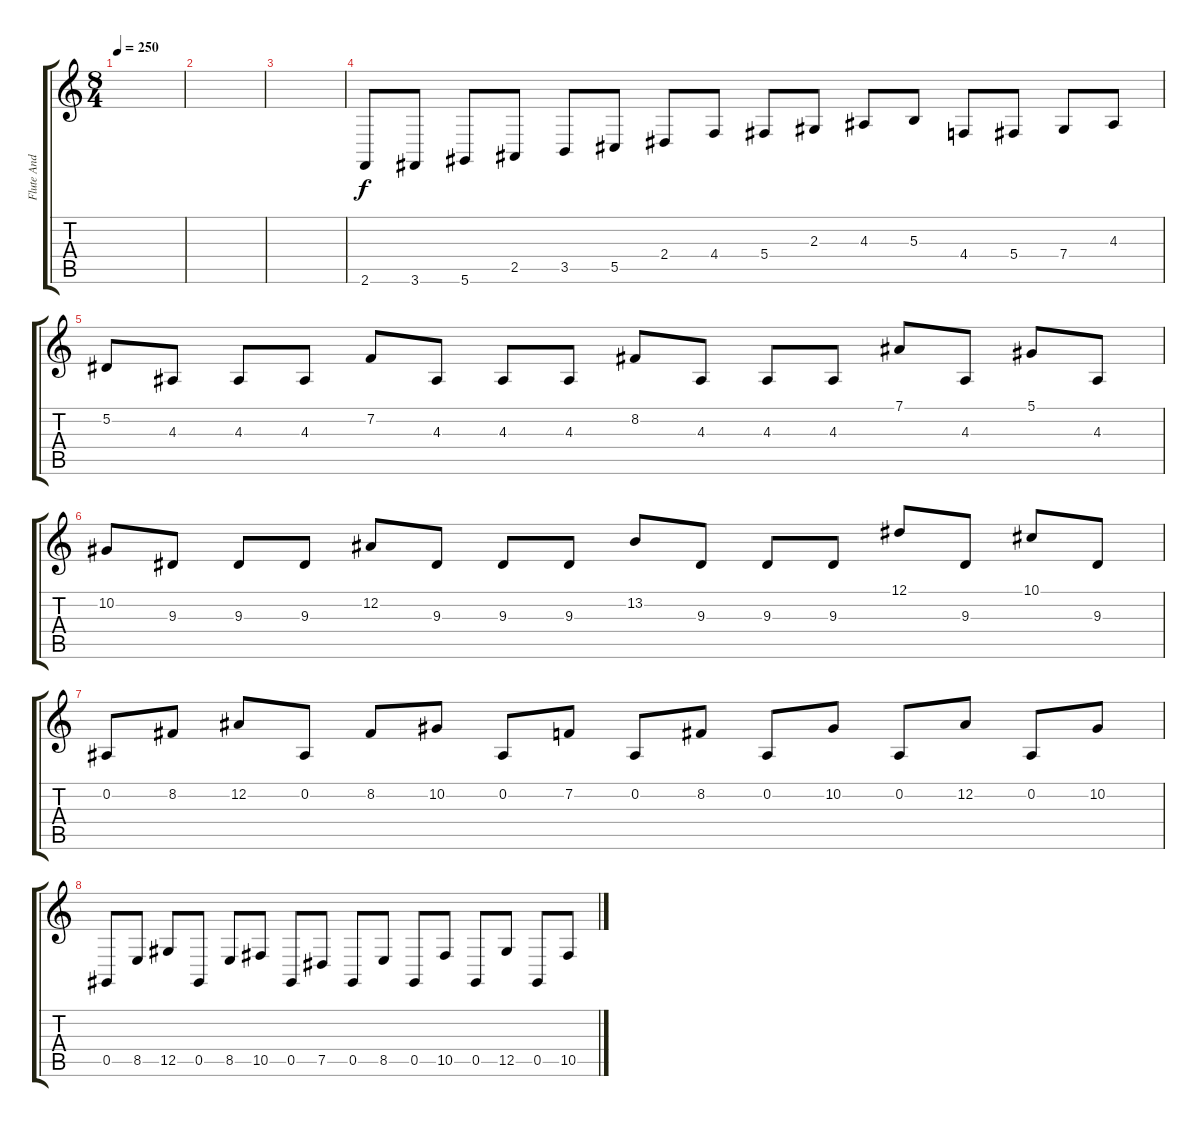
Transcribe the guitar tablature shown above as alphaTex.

\track ("Flute And Lead Organ" "Flute And ") {instrument shakuhachi}
\staff {score tabs}
\tuning (Eb4 Bb3 Gb3 Db3 Ab2 Eb2) {hide}
\ts (8 4)
\tempo 250
\clef g2
\ks c
|
|
|
2.6.8{volume 13 instrument lead2sawtooth} 3.6.8 5.6.8 2.5.8 3.5.8 5.5.8 2.4.8 4.4.8 5.4.8 2.3.8 4.3.8 5.3.8 4.4.8 5.4.8 7.4.8 4.3.8 |
5.2.8 4.3.8 4.3.8 4.3.8 7.2.8 4.3.8 4.3.8 4.3.8 8.2.8 4.3.8 4.3.8 4.3.8 7.1.8 4.3.8 5.1.8 4.3.8 |
10.2.8 9.3.8 9.3.8 9.3.8 12.2.8 9.3.8 9.3.8 9.3.8 13.2.8 9.3.8 9.3.8 9.3.8 12.1.8 9.3.8 10.1.8 9.3.8 |
0.2.8 8.2.8 12.2.8 0.2.8 8.2.8 10.2.8 0.2.8 7.2.8 0.2.8 8.2.8 0.2.8 10.2.8 0.2.8 12.2.8 0.2.8 10.2.8 |
0.5.8 8.5.8 12.5.8 0.5.8 8.5.8 10.5.8 0.5.8 7.5.8 0.5.8 8.5.8 0.5.8 10.5.8 0.5.8 12.5.8 0.5.8 10.5.8
